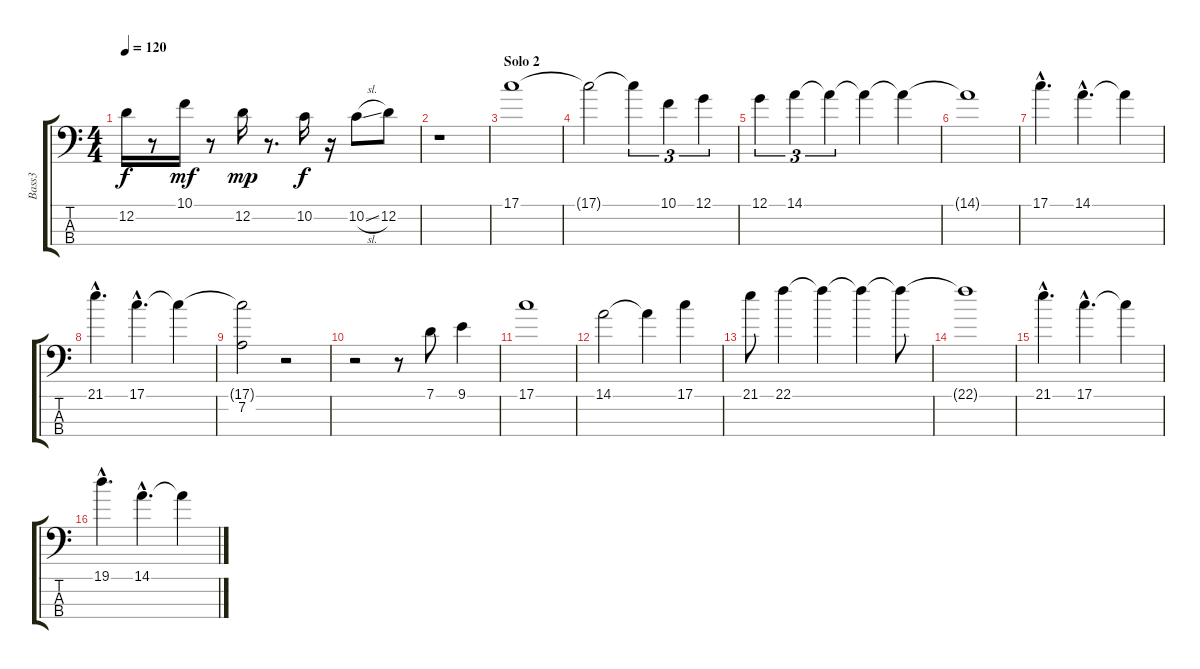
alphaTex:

\track ("Bass3" "Bass3") {instrument electricbassfinger}
\staff {score tabs}
\tuning (G2 D2 A1 E1) {hide}
\ts (4 4)
\tempo 120
\clef f4
\ks c
12.2.16{dy f} r.8 10.1.16{dy mf} r.8 12.2.16{dy mp} r.8{d} 10.2.16{dy f} r.16 10.2{sl}.8 12.2.8 |
r.1 |
\section ("" "Solo 2")
17.1.1{volume 8} |
17.1{t}.2 17.1{t}.4{tu (3 2)} 10.1.4{tu (3 2)} 12.1.4{tu (3 2)} |
12.1.4{tu (3 2)} 14.1.4{tu (3 2)} 14.1{t}.4{tu (3 2)} 14.1{t}.4 14.1{t}.4 |
14.1{t}.1 |
17.1{hac}.4{d} 14.1{hac}.4{d} 14.1{t}.4 |
21.1{hac}.4{d} 17.1{hac}.4{d} 17.1{t}.4 |
(17.1{t} 7.2).2 r.2 |
r.2 r.8 7.1.8 9.1.4 |
17.1.1{volume 8} |
14.1.2 14.1{t}.4 17.1.4 |
21.1.8 22.1.4 22.1{t}.4 22.1{t}.4 22.1{t}.8 |
22.1{t}.1 |
21.1{hac}.4{d} 17.1{hac}.4{d} 17.1{t}.4 |
19.1{hac}.4{d} 14.1{hac}.4{d} 14.1{t}.4
